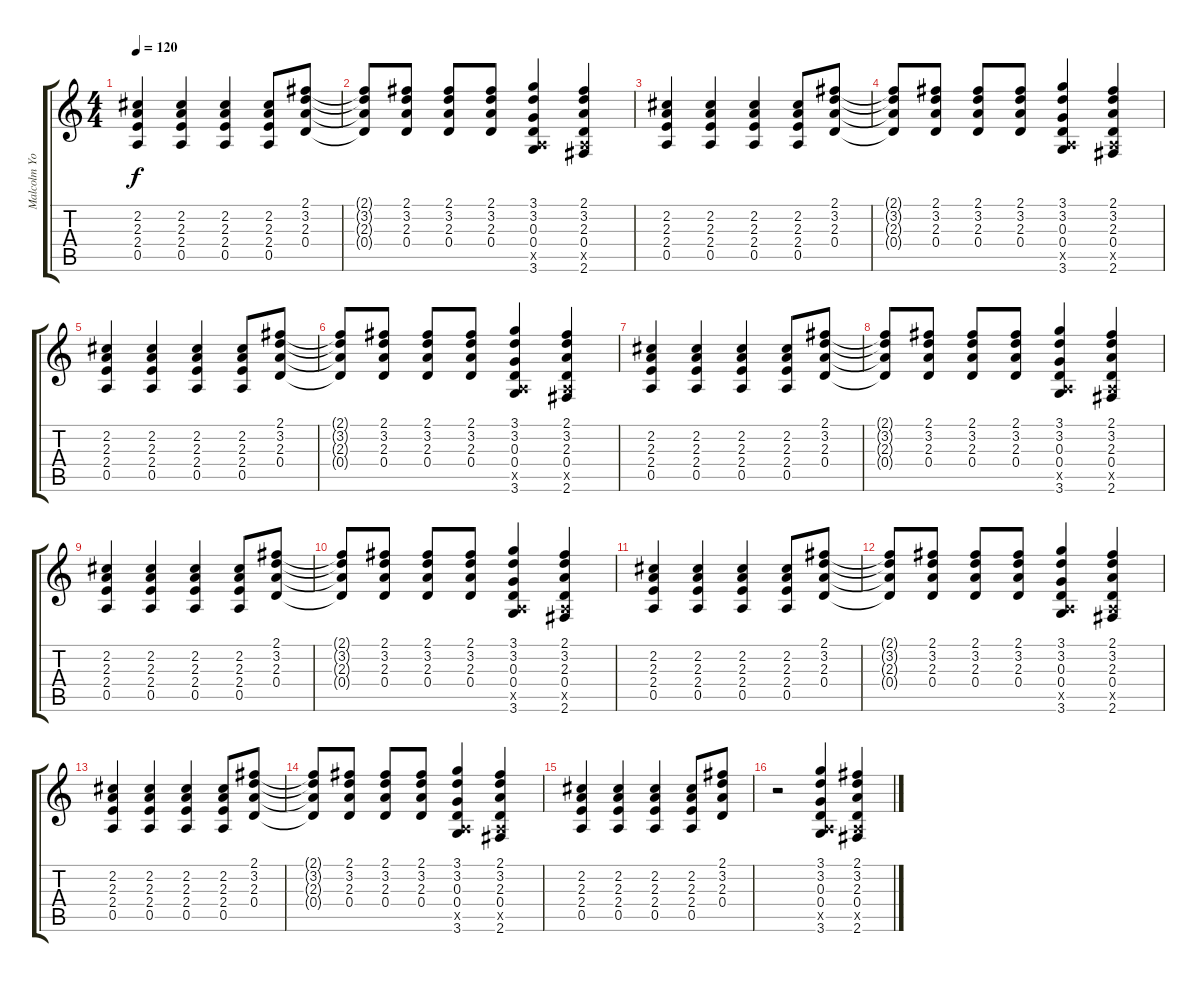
\track ("Malcolm Young" "Malcolm Yo") {instrument distortionguitar}
\staff {score tabs}
\tuning (E4 B3 G3 D3 A2 E2) {hide}
\ts (4 4)
\tempo 120
\clef g2
\ks c
(2.2 2.3 2.4 0.5).4{dy f instrument distortionguitar} (2.2 2.3 2.4 0.5).4 (2.2 2.3 2.4 0.5).4 (2.2 2.3 2.4 0.5).8 (2.1 3.2 2.3 0.4).8 |
(2.1{t} 3.2{t} 2.3{t} 0.4{t}).8 (2.1 3.2 2.3 0.4).8 (2.1 3.2 2.3 0.4).8 (2.1 3.2 2.3 0.4).8 (3.1 3.2 0.3 0.4 0.5{x} 3.6).4 (2.1 3.2 2.3 0.4 0.5{x} 2.6).4 |
(2.2 2.3 2.4 0.5).4 (2.2 2.3 2.4 0.5).4 (2.2 2.3 2.4 0.5).4 (2.2 2.3 2.4 0.5).8 (2.1 3.2 2.3 0.4).8 |
(2.1{t} 3.2{t} 2.3{t} 0.4{t}).8 (2.1 3.2 2.3 0.4).8 (2.1 3.2 2.3 0.4).8 (2.1 3.2 2.3 0.4).8 (3.1 3.2 0.3 0.4 0.5{x} 3.6).4 (2.1 3.2 2.3 0.4 0.5{x} 2.6).4 |
(2.2 2.3 2.4 0.5).4 (2.2 2.3 2.4 0.5).4 (2.2 2.3 2.4 0.5).4 (2.2 2.3 2.4 0.5).8 (2.1 3.2 2.3 0.4).8 |
(2.1{t} 3.2{t} 2.3{t} 0.4{t}).8 (2.1 3.2 2.3 0.4).8 (2.1 3.2 2.3 0.4).8 (2.1 3.2 2.3 0.4).8 (3.1 3.2 0.3 0.4 0.5{x} 3.6).4 (2.1 3.2 2.3 0.4 0.5{x} 2.6).4 |
(2.2 2.3 2.4 0.5).4 (2.2 2.3 2.4 0.5).4 (2.2 2.3 2.4 0.5).4 (2.2 2.3 2.4 0.5).8 (2.1 3.2 2.3 0.4).8 |
(2.1{t} 3.2{t} 2.3{t} 0.4{t}).8 (2.1 3.2 2.3 0.4).8 (2.1 3.2 2.3 0.4).8 (2.1 3.2 2.3 0.4).8 (3.1 3.2 0.3 0.4 0.5{x} 3.6).4 (2.1 3.2 2.3 0.4 0.5{x} 2.6).4 |
(2.2 2.3 2.4 0.5).4 (2.2 2.3 2.4 0.5).4 (2.2 2.3 2.4 0.5).4 (2.2 2.3 2.4 0.5).8 (2.1 3.2 2.3 0.4).8 |
(2.1{t} 3.2{t} 2.3{t} 0.4{t}).8 (2.1 3.2 2.3 0.4).8 (2.1 3.2 2.3 0.4).8 (2.1 3.2 2.3 0.4).8 (3.1 3.2 0.3 0.4 0.5{x} 3.6).4 (2.1 3.2 2.3 0.4 0.5{x} 2.6).4 |
(2.2 2.3 2.4 0.5).4 (2.2 2.3 2.4 0.5).4 (2.2 2.3 2.4 0.5).4 (2.2 2.3 2.4 0.5).8 (2.1 3.2 2.3 0.4).8 |
(2.1{t} 3.2{t} 2.3{t} 0.4{t}).8 (2.1 3.2 2.3 0.4).8 (2.1 3.2 2.3 0.4).8 (2.1 3.2 2.3 0.4).8 (3.1 3.2 0.3 0.4 0.5{x} 3.6).4 (2.1 3.2 2.3 0.4 0.5{x} 2.6).4 |
(2.2 2.3 2.4 0.5).4 (2.2 2.3 2.4 0.5).4 (2.2 2.3 2.4 0.5).4 (2.2 2.3 2.4 0.5).8 (2.1 3.2 2.3 0.4).8 |
(2.1{t} 3.2{t} 2.3{t} 0.4{t}).8 (2.1 3.2 2.3 0.4).8 (2.1 3.2 2.3 0.4).8 (2.1 3.2 2.3 0.4).8 (3.1 3.2 0.3 0.4 0.5{x} 3.6).4 (2.1 3.2 2.3 0.4 0.5{x} 2.6).4 |
(2.2 2.3 2.4 0.5).4 (2.2 2.3 2.4 0.5).4 (2.2 2.3 2.4 0.5).4 (2.2 2.3 2.4 0.5).8 (2.1 3.2 2.3 0.4).8 |
r.2 (3.1 3.2 0.3 0.4 0.5{x} 3.6).4 (2.1 3.2 2.3 0.4 0.5{x} 2.6).4
